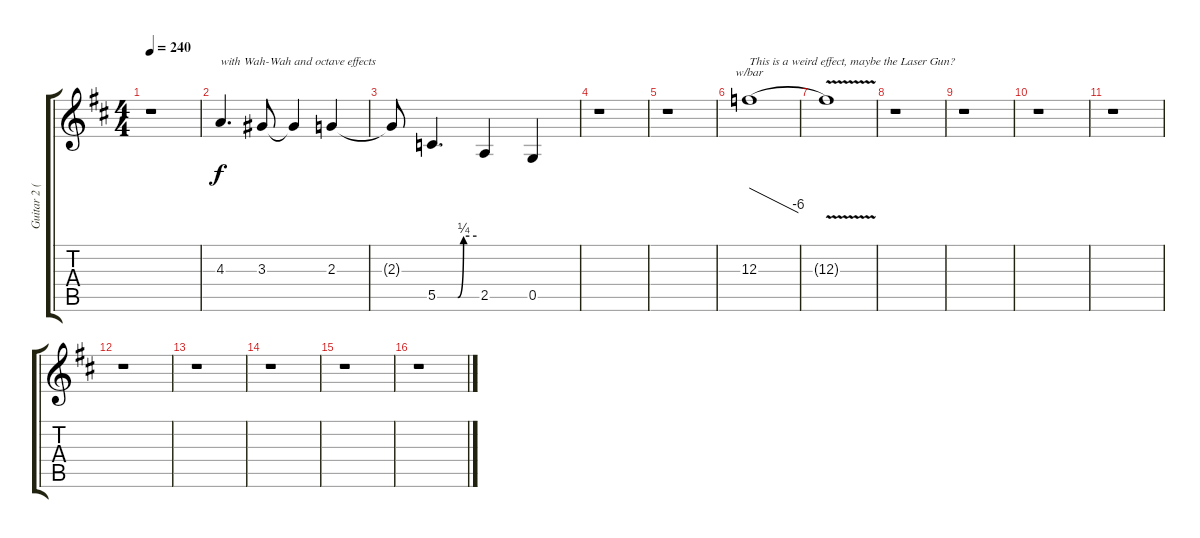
\track ("Guitar 2 (Lead)" "Guitar 2 (") {instrument overdrivenguitar}
\staff {score tabs}
\tuning (D4 A3 F3 C3 G2 D2) {hide}
\ts (4 4)
\tempo 240
\clef g2
\ks d
r.1{dy f} |
4.3.4{d txt "with Wah-Wah and octave effects"} 3.3.8 3.3{t}.4 2.3.4 |
2.3{t}.8 5.5{be (custom 0 0 31 0 40 1 60 1)}.4{d} 2.5.4 0.5.4 |
r.1 |
r.1 |
12.3.1{tbe (dive default 0 0 60 -24) txt "This is a weird effect, maybe the Laser Gun?"} |
12.3{v t}.1 |
r.1 |
r.1 |
r.1 |
r.1 |
r.1 |
r.1 |
r.1 |
r.1 |
r.1
